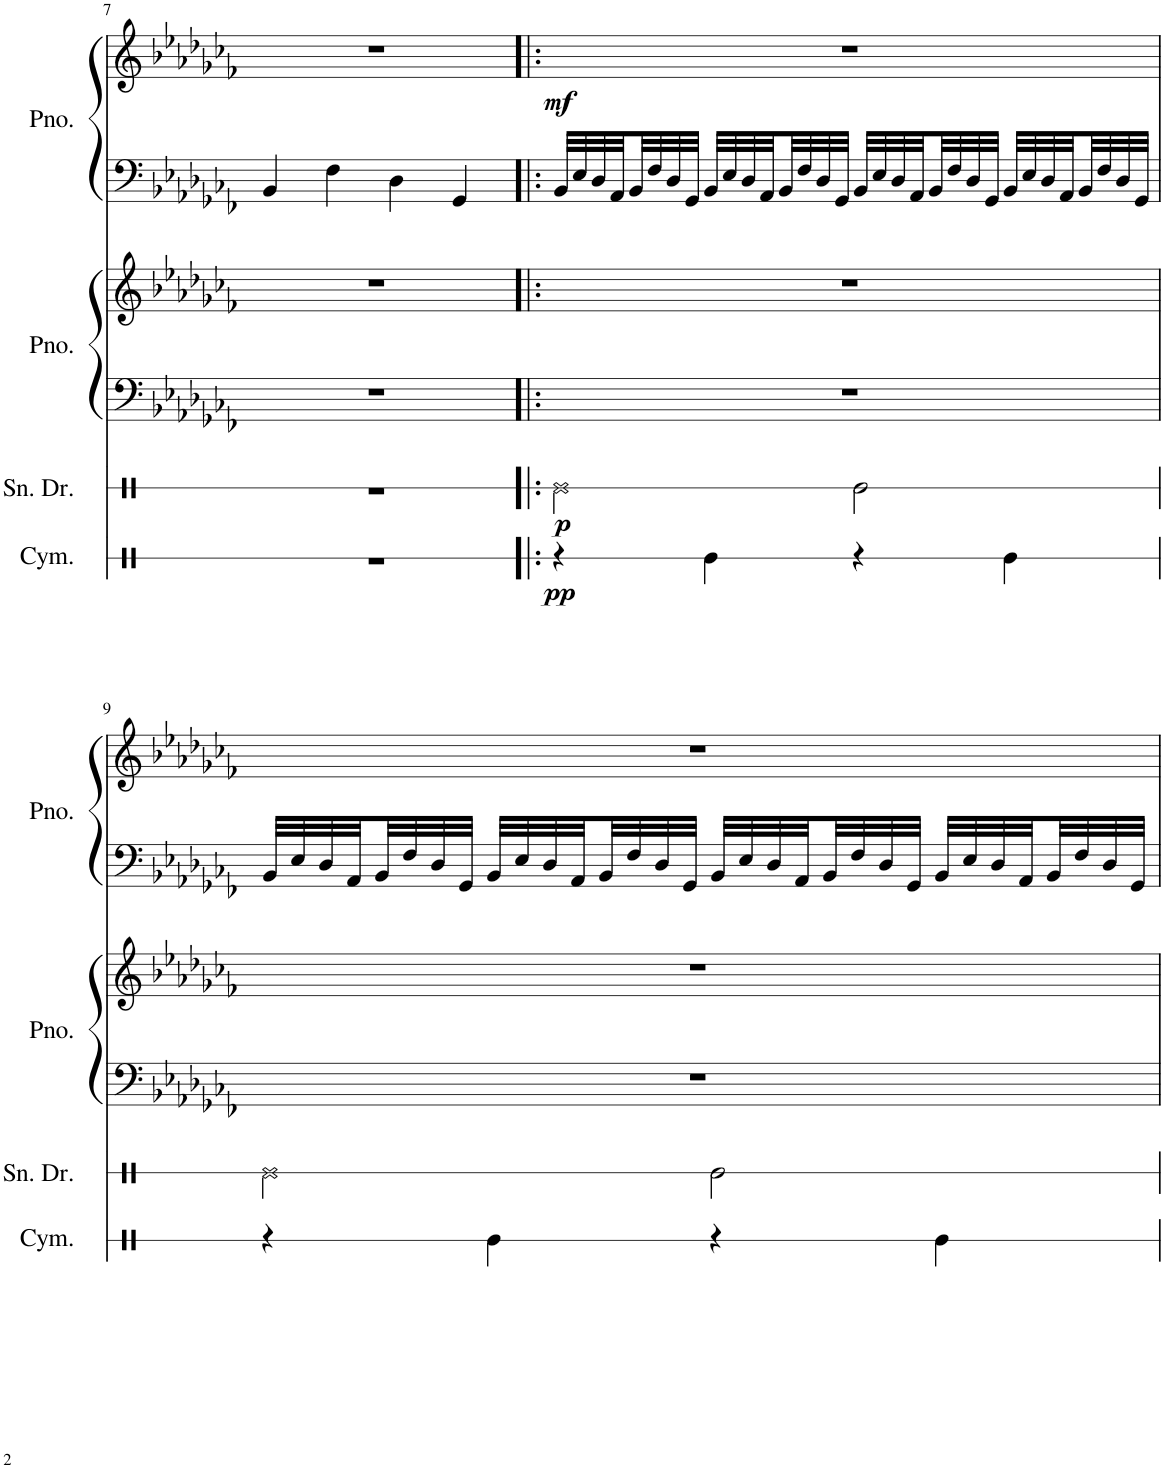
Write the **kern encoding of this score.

**kern	**dynam	**kern	**dynam	**kern	**kern	**kern	**kern	**dynam
*part4	*part4	*part3	*part3	*part2	*part2	*part1	*part1	*part1
*staff6	*staff6	*staff5	*staff5	*staff4	*staff3	*staff2	*staff1	*staff1/2
*I"Cymbal	*	*I"Snare Drum	*	*I"Piano	*	*I"Piano	*	*
*I'Cym.	*	*I'Sn. Dr.	*	*I'Pno.	*	*I'Pno.	*	*
!!LO:PB:g=z
*clefX	*	*clefX	*	*clefF4	*clefG2	*clefF4	*clefG2	*
*k[]	*	*k[]	*	*k[b-e-a-d-g-c-f-]	*k[b-e-a-d-g-c-f-]	*k[b-e-a-d-g-c-f-]	*k[b-e-a-d-g-c-f-]	*
*M4/4	*	*M4/4	*	*M4/4	*M4/4	*M4/4	*M4/4	*
=7	=7	=7	=7	=7	=7	=7	=7	=7
1r	.	1r	.	1r	1r	4BB-/	1r	.
.	.	.	.	.	.	4F-\	.	.
.	.	.	.	.	.	4D-\	.	.
.	.	.	.	.	.	4GG-/	.	.
=8!|:	=8!|:	=8!|:	=8!|:	=8!|:	=8!|:	=8!|:	=8!|:	=8!|:
!	!LO:DY:b	!	!LO:DY:b	!	!	!	!	!LO:DY:b
4r	pp	2Re\	p	1r	1r	32BB-/LLL	1r	mf
.	.	.	.	.	.	32E-/	.	.
.	.	.	.	.	.	32D-/	.	.
.	.	.	.	.	.	32AA-/	.	.
.	.	.	.	.	.	32BB-/	.	.
.	.	.	.	.	.	32F-/	.	.
.	.	.	.	.	.	32D-/	.	.
.	.	.	.	.	.	32GG-/JJJ	.	.
4Re\	.	.	.	.	.	32BB-/LLL	.	.
.	.	.	.	.	.	32E-/	.	.
.	.	.	.	.	.	32D-/	.	.
.	.	.	.	.	.	32AA-/	.	.
.	.	.	.	.	.	32BB-/	.	.
.	.	.	.	.	.	32F-/	.	.
.	.	.	.	.	.	32D-/	.	.
.	.	.	.	.	.	32GG-/JJJ	.	.
4r	.	2Re\	.	.	.	32BB-/LLL	.	.
.	.	.	.	.	.	32E-/	.	.
.	.	.	.	.	.	32D-/	.	.
.	.	.	.	.	.	32AA-/	.	.
.	.	.	.	.	.	32BB-/	.	.
.	.	.	.	.	.	32F-/	.	.
.	.	.	.	.	.	32D-/	.	.
.	.	.	.	.	.	32GG-/JJJ	.	.
4Re\	.	.	.	.	.	32BB-/LLL	.	.
.	.	.	.	.	.	32E-/	.	.
.	.	.	.	.	.	32D-/	.	.
.	.	.	.	.	.	32AA-/	.	.
.	.	.	.	.	.	32BB-/	.	.
.	.	.	.	.	.	32F-/	.	.
.	.	.	.	.	.	32D-/	.	.
.	.	.	.	.	.	32GG-/JJJ	.	.
!!LO:LB:g=z
=9	=9	=9	=9	=9	=9	=9	=9	=9
4r	.	2Re\	.	1r	1r	32BB-/LLL	1r	.
.	.	.	.	.	.	32E-/	.	.
.	.	.	.	.	.	32D-/	.	.
.	.	.	.	.	.	32AA-/	.	.
.	.	.	.	.	.	32BB-/	.	.
.	.	.	.	.	.	32F-/	.	.
.	.	.	.	.	.	32D-/	.	.
.	.	.	.	.	.	32GG-/JJJ	.	.
4Re\	.	.	.	.	.	32BB-/LLL	.	.
.	.	.	.	.	.	32E-/	.	.
.	.	.	.	.	.	32D-/	.	.
.	.	.	.	.	.	32AA-/	.	.
.	.	.	.	.	.	32BB-/	.	.
.	.	.	.	.	.	32F-/	.	.
.	.	.	.	.	.	32D-/	.	.
.	.	.	.	.	.	32GG-/JJJ	.	.
4r	.	2Re\	.	.	.	32BB-/LLL	.	.
.	.	.	.	.	.	32E-/	.	.
.	.	.	.	.	.	32D-/	.	.
.	.	.	.	.	.	32AA-/	.	.
.	.	.	.	.	.	32BB-/	.	.
.	.	.	.	.	.	32F-/	.	.
.	.	.	.	.	.	32D-/	.	.
.	.	.	.	.	.	32GG-/JJJ	.	.
4Re\	.	.	.	.	.	32BB-/LLL	.	.
.	.	.	.	.	.	32E-/	.	.
.	.	.	.	.	.	32D-/	.	.
.	.	.	.	.	.	32AA-/	.	.
.	.	.	.	.	.	32BB-/	.	.
.	.	.	.	.	.	32F-/	.	.
.	.	.	.	.	.	32D-/	.	.
.	.	.	.	.	.	32GG-/JJJ	.	.
=	=	=	=	=	=	=	=	=
*-	*-	*-	*-	*-	*-	*-	*-	*-
